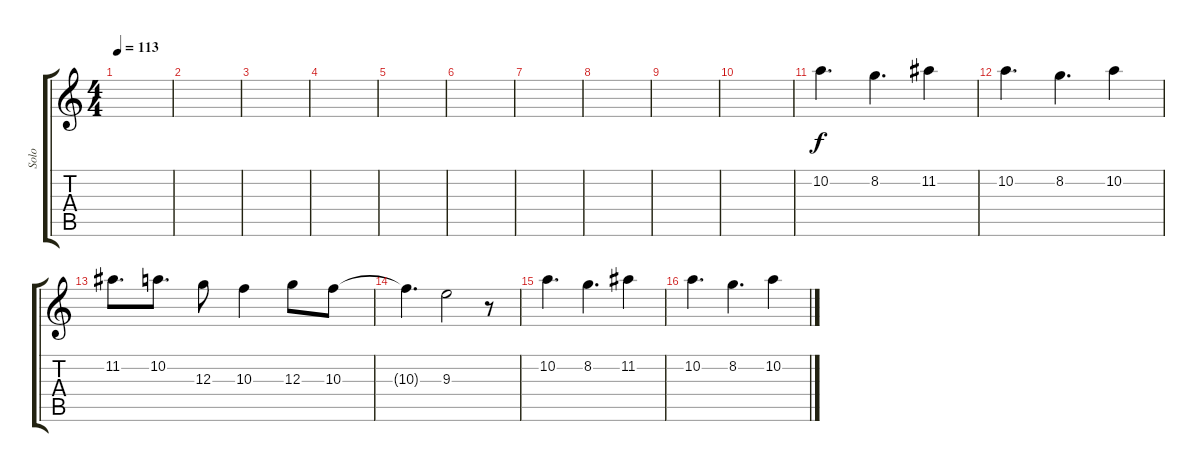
\track ("Solo" "Solo") {instrument overdrivenguitar}
\staff {score tabs}
\tuning (E4 B3 G3 D3 A2 E2) {hide}
\ts (4 4)
\tempo 113
\clef g2
\ks c
|
|
|
|
|
|
|
|
|
|
10.2.4{d} 8.2.4{d} 11.2.4 |
10.2.4{d} 8.2.4{d} 10.2.4 |
11.2.8{d} 10.2.8{d} 12.3.8 10.3.4 12.3.8 10.3.8 |
10.3{t}.4{d} 9.3.2 r.8 |
10.2.4{d} 8.2.4{d} 11.2.4 |
10.2.4{d} 8.2.4{d} 10.2.4
